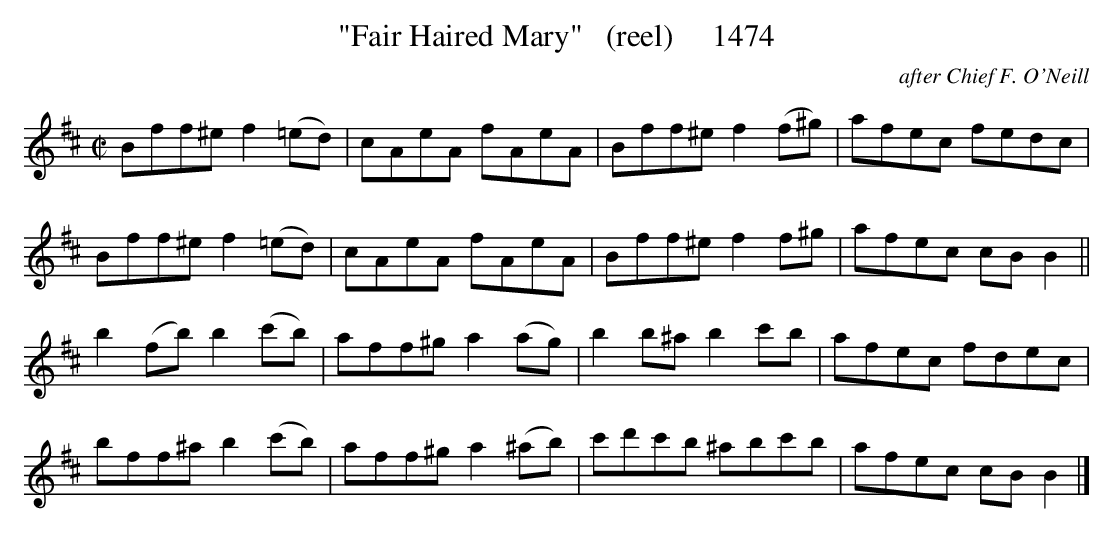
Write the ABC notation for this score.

X:1
T:"Fair Haired Mary"   (reel)     1474
C:after Chief F. O'Neill
NT:Transposed from Eb
BRENNAN July 2003 (HTTP://WWW.SOSYOURMOM.COM)
L:1/8
M:C|
K:D
Bff^e f2(=ed)|cAeA fAeA|Bff^e f2(f^g)|afec fedc|
Bff^e f2(=ed)|cAeA fAeA|Bff^e f2f^g|afec cB B2||
b2(fb) b2(c'b)|aff^g a2(ag)|b2b^a b2c'b|afec fdec|
bff^a b2(c'b)|aff^g a2(^ab)|c'd'c'b ^abc'b|afec cB B2|]
